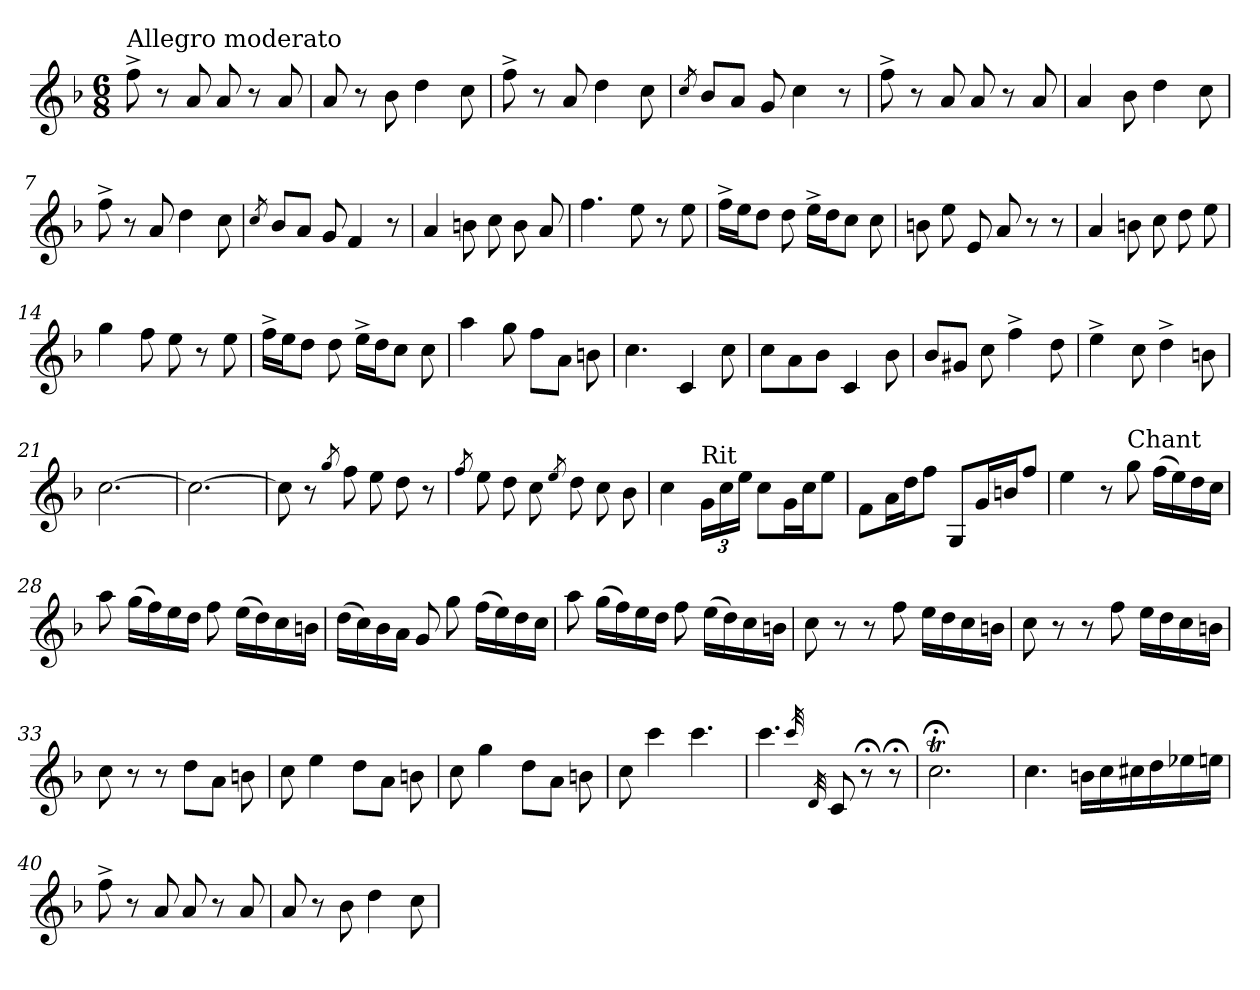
**kern
*part1
*staff1
*clefG2
*k[b-]
*F:
*M6/8
=1
!LO:TX:a:t=Allegro moderato
8ff^>\
8r
8a/
8a/
8r
8a/
=2
8a/
8r
8b-\
4dd\
8cc\
=3
8ff^>\
8r
8a/
4dd\
8cc\
=4
8qcc/
8b-/L
8a/J
8g/
4cc\
8r
=5
8ff^>\
8r
8a/
8a/
8r
8a/
=6
4a/
8b-\
4dd\
8cc\
=7
8ff^>\
8r
8a/
4dd\
8cc\
!!LO:LB:g=z
=8
8qcc/
8b-/L
8a/J
8g/
4f/
8r
=9
4a/
8bn\
8cc\
8b\
8a/
=10
4.ff\
8ee\
8r
8ee\
=11
16ff^>\LL
16ee\J
8dd\J
8dd\
16ee^>\LL
16dd\J
8cc\J
8cc\
=12
8bn\
8ee\
8e/
8a/
8r
8r
=13
4a/
8bn\
8cc\
8dd\
8ee\
=14
4gg\
8ff\
8ee\
8r
8ee\
!!LO:LB:g=z
=15
16ff^>\LL
16ee\J
8dd\J
8dd\
16ee^>\LL
16dd\J
8cc\J
8cc\
=16
4aa\
8gg\
8ff\L
8a\J
8bn\
=17
4.cc\
4c/
8cc\
=18
8cc\L
8a\
8b-\J
4c/
8b-\
=19
8b-/L
8g#X/J
8cc\
4ff^>\
8dd\
=20
4ee^>\
8cc\
4dd^>\
8bn\
=21
[2.cc\
=22
2.cc\_
!!LO:LB:g=z
=23
8cc\]
8r
8qgg/
8ff\
8ee\
8dd\
8r
=24
8qff/
8ee\
8dd\
8cc\
8qee/
8dd\
8cc\
8b-\
=25
4cc\
!LO:TX:a:t=Rit
24g\LL
24cc\
24ee\JJ
8cc\L
16g\L
16cc\J
8ee\J
=26
8f\L
16a\L
16dd\J
8ff\J
8G/L
16g/L
16bn/J
8ff/J
=27
4ee\
8r
!LO:TX:a:t=Chant
8gg\
(>16ff\LL
16ee\)
16dd\
16cc\JJ
!!LO:LB:g=z
=28
8aa\
(>16gg\LL
16ff\)
16ee\
16dd\JJ
8ff\
(>16ee\LL
16dd\)
16cc\
16bn\JJ
=29
(>16dd\LL
16cc\)
16b-\
16a\JJ
8g/
8gg\
(>16ff\LL
16ee\)
16dd\
16cc\JJ
=30
8aa\
(>16gg\LL
16ff\)
16ee\
16dd\JJ
8ff\
(>16ee\LL
16dd\)
16cc\
16bn\JJ
=31
8cc\
8r
8r
8ff\
16ee\LL
16dd\
16cc\
16bn\JJ
!!LO:LB:g=z
=32
8cc\
8r
8r
8ff\
16ee\LL
16dd\
16cc\
16bn\JJ
!!LO:LB:g=z
=33
8cc\
8r
8r
8dd\L
8a\J
8bn\
=34
8cc\
4ee\
8dd\L
8a\J
8bn\
=35
8cc\
4gg\
8dd\L
8a\J
8bn\
=36
8cc\
4ccc\
4.ccc\
=37
4.ccc\
32qccc/
32qd/
8c/
8r;<
8r;<
=38
2.cc;<T\
!!LO:LB:g=z
=39
4.cc\
16bn\LL
16cc\
16cc#X\
16dd\
16ee-X\
16een\JJ
=40
8ff^>\
8r
8a/
8a/
8r
8a/
=41
8a/
8r
8b-\
4dd\
8cc\
=
*-
